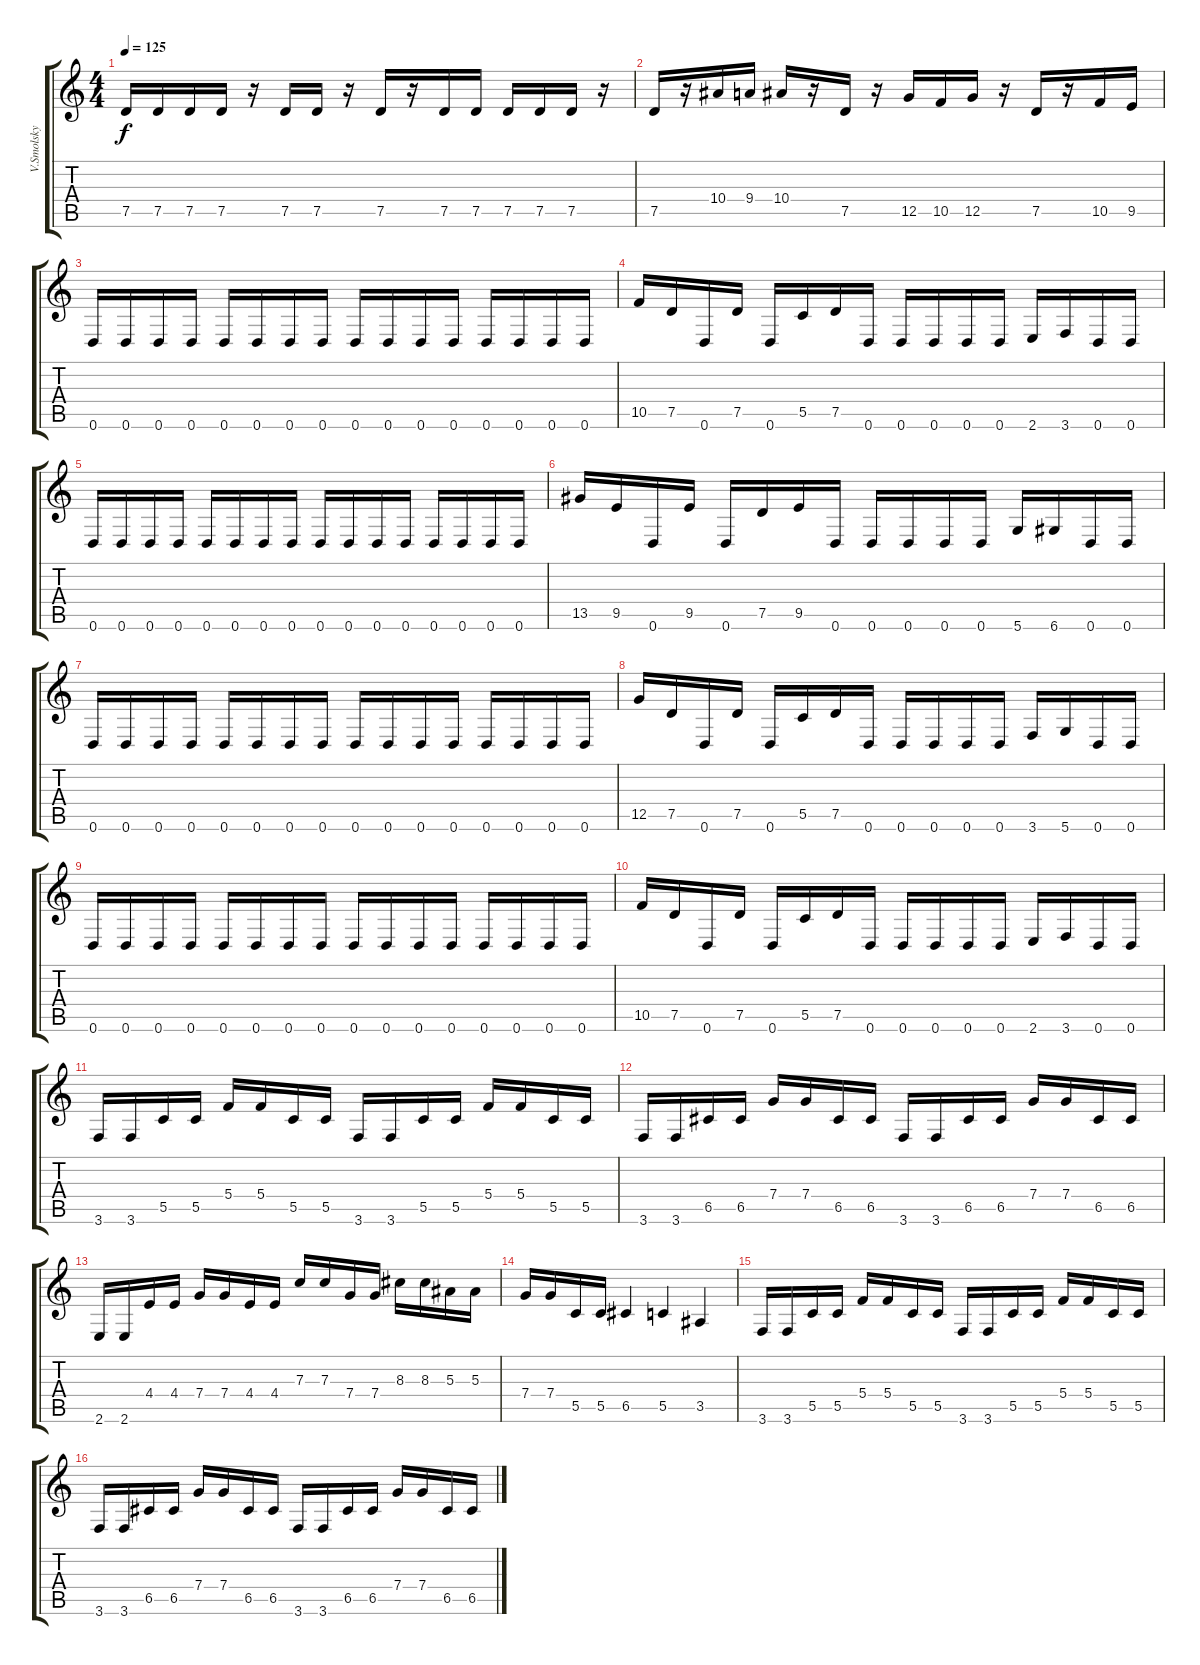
\track ("V.Smolsky" "V.Smolsky") {instrument overdrivenguitar}
\staff {score tabs}
\tuning (D4 A3 F3 C3 G2 D2) {hide}
\ts (4 4)
\tempo 125
\clef g2
\ks c
7.5.16{dy f} 7.5.16 7.5.16 7.5.16 r.16 7.5.16 7.5.16 r.16 7.5.16 r.16 7.5.16 7.5.16 7.5.16 7.5.16 7.5.16 r.16 |
7.5.16 r.16 10.4.16 9.4.16 10.4.16 r.16 7.5.16 r.16 12.5.16 10.5.16 12.5.16 r.16 7.5.16 r.16 10.5.16 9.5.16 |
0.6.16{volume 13 instrument overdrivenguitar} 0.6.16 0.6.16 0.6.16 0.6.16 0.6.16 0.6.16 0.6.16 0.6.16 0.6.16 0.6.16 0.6.16 0.6.16 0.6.16 0.6.16 0.6.16 |
10.5.16 7.5.16 0.6.16 7.5.16 0.6.16 5.5.16 7.5.16 0.6.16 0.6.16 0.6.16 0.6.16 0.6.16 2.6.16 3.6.16 0.6.16 0.6.16 |
0.6.16 0.6.16 0.6.16 0.6.16 0.6.16 0.6.16 0.6.16 0.6.16 0.6.16 0.6.16 0.6.16 0.6.16 0.6.16 0.6.16 0.6.16 0.6.16 |
13.5.16 9.5.16 0.6.16 9.5.16 0.6.16 7.5.16 9.5.16 0.6.16 0.6.16 0.6.16 0.6.16 0.6.16 5.6.16 6.6.16 0.6.16 0.6.16 |
0.6.16 0.6.16 0.6.16 0.6.16 0.6.16 0.6.16 0.6.16 0.6.16 0.6.16 0.6.16 0.6.16 0.6.16 0.6.16 0.6.16 0.6.16 0.6.16 |
12.5.16 7.5.16 0.6.16 7.5.16 0.6.16 5.5.16 7.5.16 0.6.16 0.6.16 0.6.16 0.6.16 0.6.16 3.6.16 5.6.16 0.6.16 0.6.16 |
0.6.16 0.6.16 0.6.16 0.6.16 0.6.16 0.6.16 0.6.16 0.6.16 0.6.16 0.6.16 0.6.16 0.6.16 0.6.16 0.6.16 0.6.16 0.6.16 |
10.5.16 7.5.16 0.6.16 7.5.16 0.6.16 5.5.16 7.5.16 0.6.16 0.6.16 0.6.16 0.6.16 0.6.16 2.6.16 3.6.16 0.6.16 0.6.16 |
3.6.16 3.6.16 5.5.16 5.5.16 5.4.16 5.4.16 5.5.16 5.5.16 3.6.16 3.6.16 5.5.16 5.5.16 5.4.16 5.4.16 5.5.16 5.5.16 |
3.6.16 3.6.16 6.5.16 6.5.16 7.4.16 7.4.16 6.5.16 6.5.16 3.6.16 3.6.16 6.5.16 6.5.16 7.4.16 7.4.16 6.5.16 6.5.16 |
2.6.16 2.6.16 4.4.16 4.4.16 7.4.16 7.4.16 4.4.16 4.4.16 7.3.16 7.3.16 7.4.16 7.4.16 8.3.16 8.3.16 5.3.16 5.3.16 |
7.4.16 7.4.16 5.5.16 5.5.16 6.5.4 5.5.4 3.5.4 |
3.6.16 3.6.16 5.5.16 5.5.16 5.4.16 5.4.16 5.5.16 5.5.16 3.6.16 3.6.16 5.5.16 5.5.16 5.4.16 5.4.16 5.5.16 5.5.16 |
3.6.16 3.6.16 6.5.16 6.5.16 7.4.16 7.4.16 6.5.16 6.5.16 3.6.16 3.6.16 6.5.16 6.5.16 7.4.16 7.4.16 6.5.16 6.5.16
